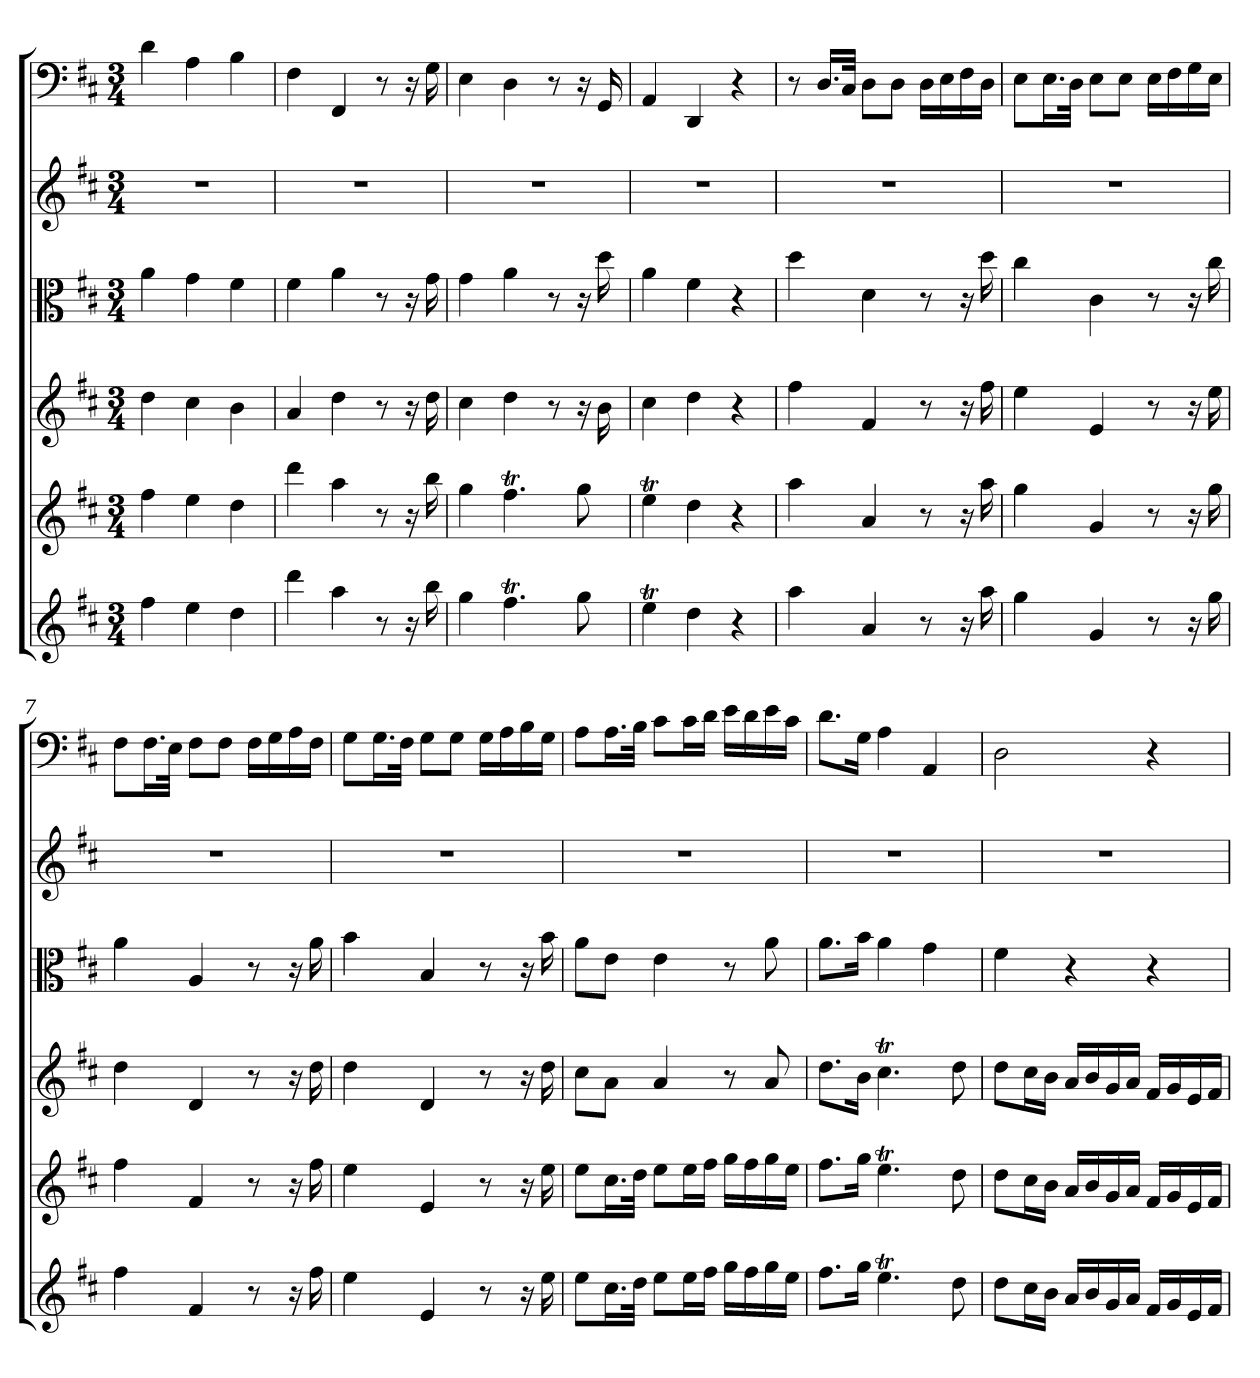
**kern	**kern	**kern	**kern	**kern	**kern
*part6	*part5	*part4	*part3	*part2	*part1
*staff6	*staff5	*staff4	*staff3	*staff2	*staff1
*clefG2	*clefG2	*clefG2	*clefC3	*clefG2	*clefF4
*k[f#c#]	*k[f#c#]	*k[f#c#]	*k[f#c#]	*k[f#c#]	*k[f#c#]
*D:	*D:	*D:	*D:	*D:	*D:
*M3/4	*M3/4	*M3/4	*M3/4	*M3/4	*M3/4
=1	=1	=1	=1	=1	=1
4ff#\	4ff#\	4dd\	4a\	2.r	4d\
4ee\	4ee\	4cc#\	4g\	.	4A\
4dd\	4dd\	4b\	4f#\	.	4B\
=2	=2	=2	=2	=2	=2
4ddd\	4ddd\	4a/	4f#\	2.r	4F#\
4aa\	4aa\	4dd\	4a\	.	4FF#/
8r	8r	8r	8r	.	8r
16r	16r	16r	16r	.	16r
16bb\	16bb\	16dd\	16g\	.	16G\
=3	=3	=3	=3	=3	=3
4gg\	4gg\	4cc#\	4g\	2.r	4E\
4.ff#t\	4.ff#t\	4dd\	4a\	.	4D\
.	.	8r	8r	.	8r
8gg\	8gg\	16r	16r	.	16r
.	.	16b\	16dd\	.	16GG/
=4	=4	=4	=4	=4	=4
4eeT\	4eeT\	4cc#\	4a\	2.r	4AA/
4dd\	4dd\	4dd\	4f#\	.	4DD/
4r	4r	4r	4r	.	4r
=5	=5	=5	=5	=5	=5
4aa\	4aa\	4ff#\	4dd\	2.r	8r
.	.	.	.	.	16.D/LL
.	.	.	.	.	32C#/JJk
4a/	4a/	4f#/	4d\	.	8D\L
.	.	.	.	.	8D\J
8r	8r	8r	8r	.	16D\LL
.	.	.	.	.	16E\
16r	16r	16r	16r	.	16F#\
16aa\	16aa\	16ff#\	16dd\	.	16D\JJ
=6	=6	=6	=6	=6	=6
4gg\	4gg\	4ee\	4cc#\	2.r	8E\L
.	.	.	.	.	16.E\L
.	.	.	.	.	32D\JJk
4g/	4g/	4e/	4c#\	.	8E\L
.	.	.	.	.	8E\J
8r	8r	8r	8r	.	16E\LL
.	.	.	.	.	16F#\
16r	16r	16r	16r	.	16G\
16gg\	16gg\	16ee\	16cc#\	.	16E\JJ
=7	=7	=7	=7	=7	=7
4ff#\	4ff#\	4dd\	4a\	2.r	8F#\L
.	.	.	.	.	16.F#\L
.	.	.	.	.	32E\JJk
4f#/	4f#/	4d/	4A/	.	8F#\L
.	.	.	.	.	8F#\J
8r	8r	8r	8r	.	16F#\LL
.	.	.	.	.	16G\
16r	16r	16r	16r	.	16A\
16ff#\	16ff#\	16dd\	16a\	.	16F#\JJ
=8	=8	=8	=8	=8	=8
4ee\	4ee\	4dd\	4b\	2.r	8G\L
.	.	.	.	.	16.G\L
.	.	.	.	.	32F#\JJk
4e/	4e/	4d/	4B/	.	8G\L
.	.	.	.	.	8G\J
8r	8r	8r	8r	.	16G\LL
.	.	.	.	.	16A\
16r	16r	16r	16r	.	16B\
16ee\	16ee\	16dd\	16b\	.	16G\JJ
=9	=9	=9	=9	=9	=9
8ee\L	8ee\L	8cc#\L	8a\L	2.r	8A\L
16.cc#\L	16.cc#\L	8a\J	8e\J	.	16.A\L
32dd\JJk	32dd\JJk	.	.	.	32B\JJk
8ee\L	8ee\L	4a/	4e\	.	8c#\L
16ee\L	16ee\L	.	.	.	16c#\L
16ff#\JJ	16ff#\JJ	.	.	.	16d\JJ
16gg\LL	16gg\LL	8r	8r	.	16e\LL
16ff#\	16ff#\	.	.	.	16d\
16gg\	16gg\	8a/	8a\	.	16e\
16ee\JJ	16ee\JJ	.	.	.	16c#\JJ
=10	=10	=10	=10	=10	=10
8.ff#\L	8.ff#\L	8.dd\L	8.a\L	2.r	8.d\L
16gg\Jk	16gg\Jk	16b\Jk	16b\Jk	.	16G\Jk
4.eeT\	4.eeT\	4.cc#t\	4a\	.	4A\
.	.	.	4g\	.	4AA/
8dd\	8dd\	8dd\	.	.	.
=11	=11	=11	=11	=11	=11
8dd\L	8dd\L	8dd\L	4f#\	2.r	2D\
16cc#\L	16cc#\L	16cc#\L	.	.	.
16b\JJ	16b\JJ	16b\JJ	.	.	.
16a/LL	16a/LL	16a/LL	4r	.	.
16b/	16b/	16b/	.	.	.
16g/	16g/	16g/	.	.	.
16a/JJ	16a/JJ	16a/JJ	.	.	.
16f#/LL	16f#/LL	16f#/LL	4r	.	4r
16g/	16g/	16g/	.	.	.
16e/	16e/	16e/	.	.	.
16f#/JJ	16f#/JJ	16f#/JJ	.	.	.
=	=	=	=	=	=
*-	*-	*-	*-	*-	*-
